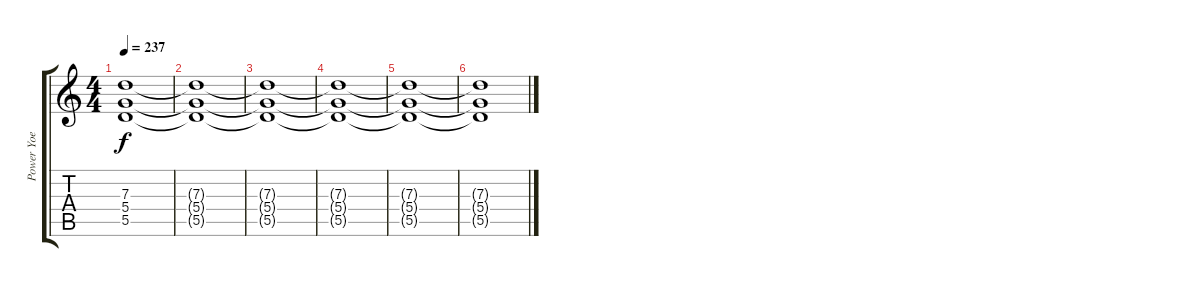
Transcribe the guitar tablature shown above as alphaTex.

\track ("Power Yoe" "Power Yoe") {instrument distortionguitar}
\staff {score tabs}
\tuning (E4 B3 G3 D3 A2 E2) {hide}
\ts (4 4)
\tempo 237
\clef g2
\ks c
(7.3 5.4 5.5).1{dy f} |
(7.3{t} 5.4{t} 5.5{t}).1 |
(7.3{t} 5.4{t} 5.5{t}).1{volume 0} |
(7.3{t} 5.4{t} 5.5{t}).1 |
(7.3{t} 5.4{t} 5.5{t}).1 |
(7.3{t} 5.4{t} 5.5{t}).1
